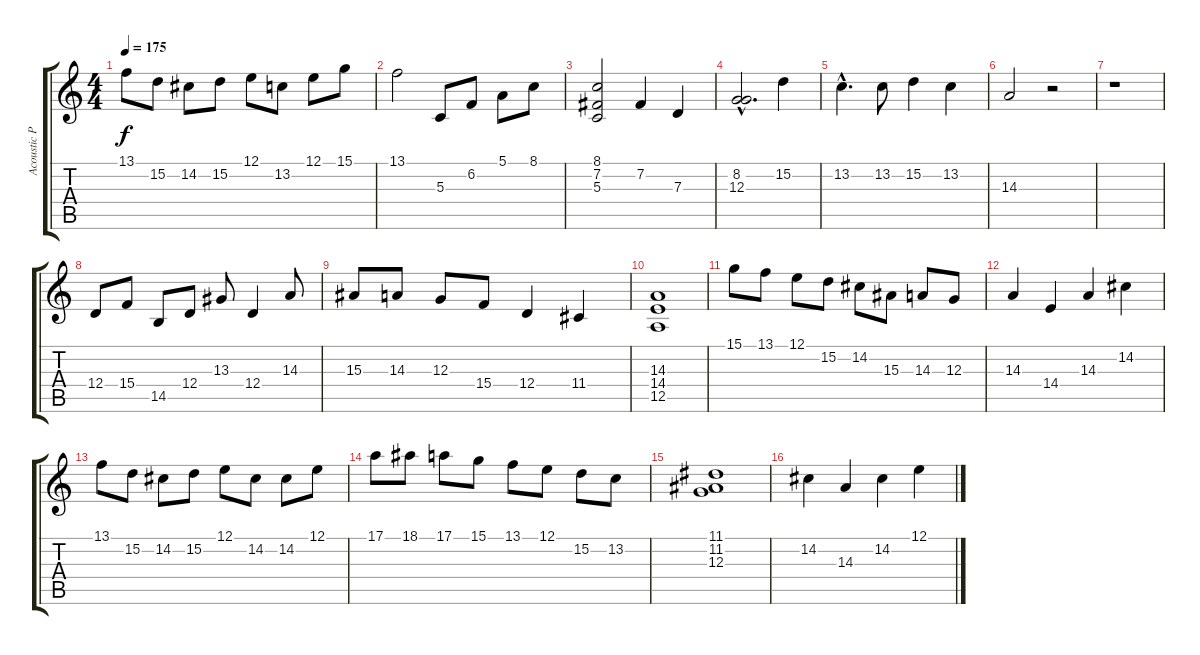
\track ("Acoustic Piano" "Acoustic P") {instrument acousticgrandpiano}
\staff {score tabs}
\tuning (E4 B3 G3 D3 A2 E2) {hide}
\ts (4 4)
\tempo 175
\clef g2
\ks c
13.1.8{dy f} 15.2.8 14.2.8 15.2.8 12.1.8 13.2.8 12.1.8 15.1.8 |
13.1.2 5.3.8 6.2.8 5.1.8 8.1.8 |
(8.1 7.2 5.3).2 7.2.4 7.3.4 |
(8.2{hac} 12.3{hac}).2{d} 15.2.4 |
13.2{hac}.4{d} 13.2.8 15.2.4 13.2.4 |
14.3.2 r.2 |
r.1 |
12.4.8 15.4.8 14.5.8 12.4.8 13.3.8 12.4.4 14.3.8 |
15.3.8 14.3.8 12.3.8 15.4.8 12.4.4 11.4.4 |
(14.3 14.4 12.5).1 |
15.1.8 13.1.8 12.1.8 15.2.8 14.2.8 15.3.8 14.3.8 12.3.8 |
14.3.4 14.4.4 14.3.4 14.2.4 |
13.1.8 15.2.8 14.2.8 15.2.8 12.1.8 14.2.8 14.2.8 12.1.8 |
17.1.8 18.1.8 17.1.8 15.1.8 13.1.8 12.1.8 15.2.8 13.2.8 |
(11.1 11.2 12.3).1 |
14.2.4 14.3.4 14.2.4 12.1.4
